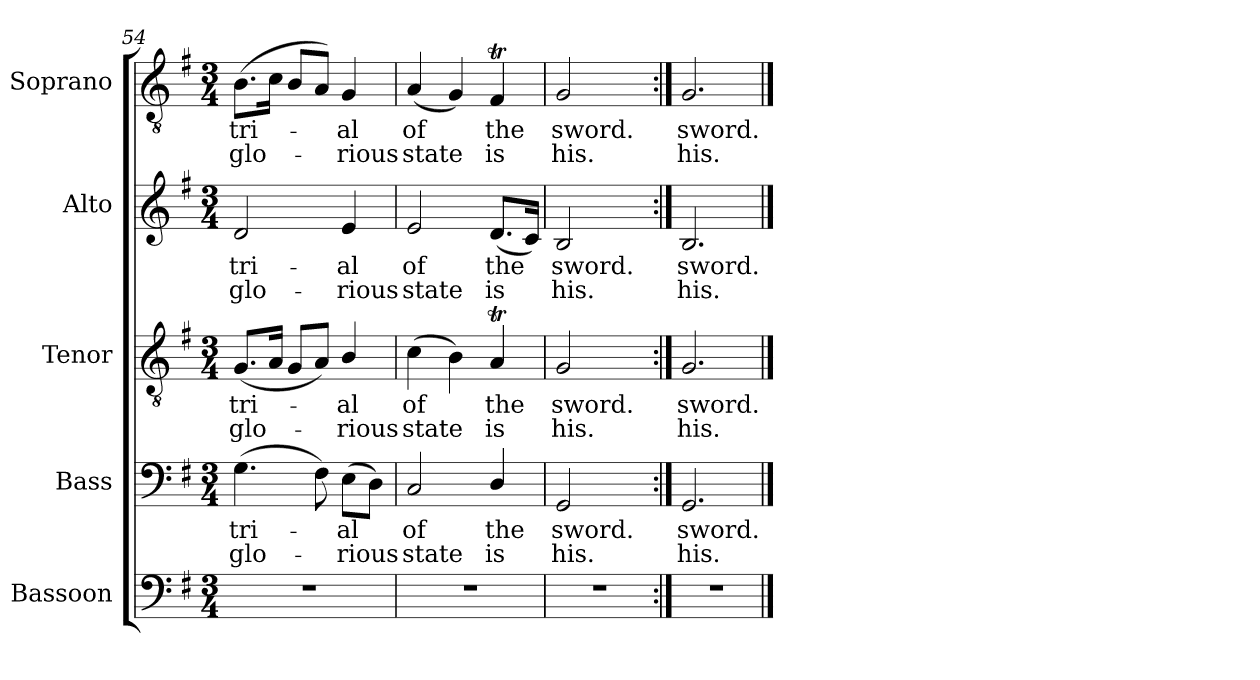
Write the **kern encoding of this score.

**kern	**kern	**text	**text	**kern	**text	**text	**kern	**text	**text	**kern	**text	**text
*part5	*part4	*part4	*part4	*part3	*part3	*part3	*part2	*part2	*part2	*part1	*part1	*part1
*staff5	*staff4	*staff4	*staff4	*staff3	*staff3	*staff3	*staff2	*staff2	*staff2	*staff1	*staff1	*staff1
*I"Bassoon	*I"Bass	*	*	*I"Tenor	*	*	*I"Alto	*	*	*I"Soprano	*	*
*I'Bsn.	*I'B.	*	*	*I'T.	*	*	*I'A.	*	*	*I'S.	*	*
*clefF4	*clefF4	*	*	*clefGv2	*	*	*clefG2	*	*	*clefGv2	*	*
*	*	*	*	*ITrd7c12	*	*	*	*	*	*	*	*
*k[f#]	*k[f#]	*	*	*k[f#]	*	*	*k[f#]	*	*	*k[f#]	*	*
*G:	*G:	*	*	*G:	*	*	*G:	*	*	*G:	*	*
*M3/4	*M3/4	*	*	*M3/4	*	*	*M3/4	*	*	*M3/4	*	*
=54	=54	=54	=54	=54	=54	=54	=54	=54	=54	=54	=54	=54
!LO:N:vis=1	!	!	!	!	!	!	!	!	!	!	!	!
!	!	!LO:LY:b:color=#000000	!LO:LY:b:color=#000000	!	!	!	!	!	!	!	!	!
!	!	!	!	!	!LO:LY:b:color=#000000	!LO:LY:b:color=#000000	!	!	!	!	!	!
!	!	!	!	!	!	!	!	!LO:LY:b:color=#000000	!LO:LY:b:color=#000000	!	!	!
!	!	!	!	!	!	!	!	!	!	!	!LO:LY:b:color=#000000	!LO:LY:b:color=#000000
2.r	(4.Gi\	tri-	glo-	(8.GGi/L	tri-	glo-	2di/	tri-	glo-	(8.Bi\L	tri-	glo-
.	.	.	.	16AAi/Jk	.	.	.	.	.	16ci\Jk	.	.
.	.	.	.	8GGi/L	.	.	.	.	.	8Bi/L	.	.
.	8F#i\)	.	.	8AAi/J)	.	.	.	.	.	8Ai/J)	.	.
!	!	!LO:LY:b:color=#000000	!LO:LY:b:color=#000000	!	!	!	!	!	!	!	!	!
!	!	!	!	!	!LO:LY:b:color=#000000	!LO:LY:b:color=#000000	!	!	!	!	!	!
!	!	!	!	!	!	!	!	!LO:LY:b:color=#000000	!LO:LY:b:color=#000000	!	!	!
!	!	!	!	!	!	!	!	!	!	!	!LO:LY:b:color=#000000	!LO:LY:b:color=#000000
.	(8Ei\L	-al	-rious	4BBi/	-al	-rious	4ei/	-al	-rious	4Gi/	-al	-rious
.	8Di\J)	.	.	.	.	.	.	.	.	.	.	.
=55	=55	=55	=55	=55	=55	=55	=55	=55	=55	=55	=55	=55
!LO:N:vis=1	!	!	!	!	!	!	!	!	!	!	!	!
!	!	!LO:LY:b:color=#000000	!LO:LY:b:color=#000000	!	!	!	!	!	!	!	!	!
!	!	!	!	!	!LO:LY:b:color=#000000	!LO:LY:b:color=#000000	!	!	!	!	!	!
!	!	!	!	!	!	!	!	!LO:LY:b:color=#000000	!LO:LY:b:color=#000000	!	!	!
!	!	!	!	!	!	!	!	!	!	!	!LO:LY:b:color=#000000	!LO:LY:b:color=#000000
2.r	2Ci/	of	state	(4Ci\	of	state	2ei/	of	state	(4Ai/	of	state
.	.	.	.	4BBi\)	.	.	.	.	.	4Gi/)	.	.
!	!	!LO:LY:b:color=#000000	!LO:LY:b:color=#000000	!	!	!	!	!	!	!	!	!
!	!	!	!	!	!LO:LY:b:color=#000000	!LO:LY:b:color=#000000	!	!	!	!	!	!
!	!	!	!	!	!	!	!	!LO:LY:b:color=#000000	!LO:LY:b:color=#000000	!	!	!
!	!	!	!	!	!	!	!	!	!	!	!LO:LY:b:color=#000000	!LO:LY:b:color=#000000
.	4Di/	the	is	4AATi/	the	is	(8.di/L	the	is	4F#ti/	the	is
.	.	.	.	.	.	.	16ci/Jk)	.	.	.	.	.
=56	=56	=56	=56	=56	=56	=56	=56	=56	=56	=56	=56	=56
!LO:N:vis=1	!	!	!	!	!	!	!	!	!	!	!	!
!	!	!LO:LY:b:color=#000000	!LO:LY:b:color=#000000	!	!	!	!	!	!	!	!	!
!	!	!	!	!	!LO:LY:b:color=#000000	!LO:LY:b:color=#000000	!	!	!	!	!	!
!	!	!	!	!	!	!	!	!LO:LY:b:color=#000000	!LO:LY:b:color=#000000	!	!	!
!	!	!	!	!	!	!	!	!	!	!	!LO:LY:b:color=#000000	!LO:LY:b:color=#000000
2.r	2GGi/	sword.	his.	2GGi/	sword.	his.	2Bi/	sword.	his.	2Gi/	sword.	his.
.	4ryy	.	.	4ryy	.	.	4ryy	.	.	4ryy	.	.
=57:|!	=57:|!	=57:|!	=57:|!	=57:|!	=57:|!	=57:|!	=57:|!	=57:|!	=57:|!	=57:|!	=57:|!	=57:|!
!LO:N:vis=1	!	!	!	!	!	!	!	!	!	!	!	!
!	!	!LO:LY:b:color=#000000	!LO:LY:b:color=#000000	!	!	!	!	!	!	!	!	!
!	!	!	!	!	!LO:LY:b:color=#000000	!LO:LY:b:color=#000000	!	!	!	!	!	!
!	!	!	!	!	!	!	!	!LO:LY:b:color=#000000	!LO:LY:b:color=#000000	!	!	!
!	!	!	!	!	!	!	!	!	!	!	!LO:LY:b:color=#000000	!LO:LY:b:color=#000000
2.r	2.GGi/	sword.	his.	2.GGi/	sword.	his.	2.Bi/	sword.	his.	2.Gi/	sword.	his.
==	==	==	==	==	==	==	==	==	==	==	==	==
*-	*-	*-	*-	*-	*-	*-	*-	*-	*-	*-	*-	*-
